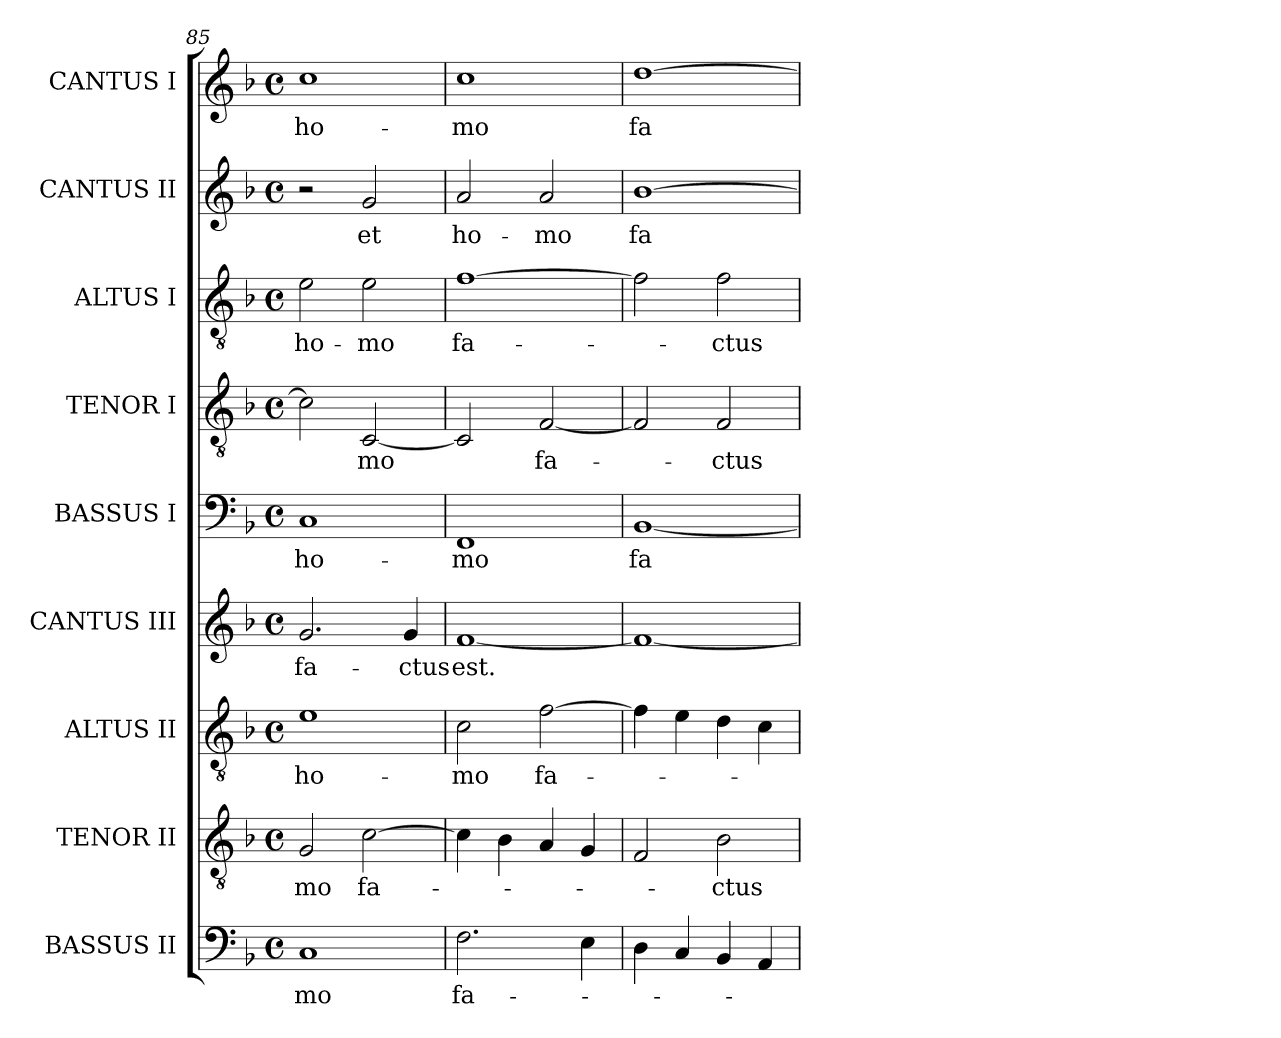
**kern	**text	**kern	**text	**kern	**text	**kern	**text	**kern	**text	**kern	**text	**kern	**text	**kern	**text	**kern	**text
*part9	*part9	*part8	*part8	*part7	*part7	*part6	*part6	*part5	*part5	*part4	*part4	*part3	*part3	*part2	*part2	*part1	*part1
*staff9	*staff9	*staff8	*staff8	*staff7	*staff7	*staff6	*staff6	*staff5	*staff5	*staff4	*staff4	*staff3	*staff3	*staff2	*staff2	*staff1	*staff1
*I"BASSUS II	*	*I"TENOR II	*	*I"ALTUS II	*	*I"CANTUS III	*	*I"BASSUS I	*	*I"TENOR I	*	*I"ALTUS I	*	*I"CANTUS II	*	*I"CANTUS I	*
*I'B. II	*	*I'T. II	*	*I'A. II	*	*I'C. III	*	*I'B. I	*	*I'T. I	*	*I'A. I	*	*I'C. II	*	*I'C. I	*
*clefF4	*	*clefGv2	*	*clefGv2	*	*clefG2	*	*clefF4	*	*clefGv2	*	*clefGv2	*	*clefG2	*	*clefG2	*
*	*	*ITrd7c12	*	*ITrd7c12	*	*	*	*	*	*ITrd7c12	*	*ITrd7c12	*	*	*	*	*
*k[b-]	*	*k[b-]	*	*k[b-]	*	*k[b-]	*	*k[b-]	*	*k[b-]	*	*k[b-]	*	*k[b-]	*	*k[b-]	*
*F:	*	*F:	*	*F:	*	*F:	*	*F:	*	*F:	*	*F:	*	*F:	*	*F:	*
*M4/4	*	*M4/4	*	*M4/4	*	*M4/4	*	*M4/4	*	*M4/4	*	*M4/4	*	*M4/4	*	*M4/4	*
*met(c)	*	*met(c)	*	*met(c)	*	*met(c)	*	*met(c)	*	*met(c)	*	*met(c)	*	*met(c)	*	*met(c)	*
=85	=85	=85	=85	=85	=85	=85	=85	=85	=85	=85	=85	=85	=85	=85	=85	=85	=85
!	!LO:LY:b:color=#000000	!	!	!	!	!	!	!	!	!	!	!	!	!	!	!	!
!	!	!	!LO:LY:b:color=#000000	!	!	!	!	!	!	!	!	!	!	!	!	!	!
!	!	!	!	!	!LO:LY:b:color=#000000	!	!	!	!	!	!	!	!	!	!	!	!
!	!	!	!	!	!	!	!LO:LY:b:color=#000000	!	!	!	!	!	!	!	!	!	!
!	!	!	!	!	!	!	!	!	!LO:LY:b:color=#000000	!	!	!	!	!	!	!	!
!	!	!	!	!	!	!	!	!	!	!	!	!	!LO:LY:b:color=#000000	!	!	!	!
!	!	!	!	!	!	!	!	!	!	!	!	!	!	!	!	!	!LO:LY:b:color=#000000
1Ci	-mo	2GGi/	-mo	1Ei	ho-	2.gi/	fa-	1Ci	ho-	2Ci\]	.	2Ei\	ho-	2r	.	1cci	ho-
!	!	!	!LO:LY:b:color=#000000	!	!	!	!	!	!	!	!	!	!	!	!	!	!
!	!	!	!	!	!	!	!	!	!	!	!LO:LY:b:color=#000000	!	!	!	!	!	!
!	!	!	!	!	!	!	!	!	!	!	!	!	!LO:LY:b:color=#000000	!	!	!	!
!	!	!	!	!	!	!	!	!	!	!	!	!	!	!	!LO:LY:b:color=#000000	!	!
.	.	[>2Ci\	fa-	.	.	.	.	.	.	[<2CCi/	-mo	2Ei\	-mo	2gi/	et	.	.
!	!	!	!	!	!	!	!LO:LY:b:color=#000000	!	!	!	!	!	!	!	!	!	!
.	.	.	.	.	.	4gi/	-ctus	.	.	.	.	.	.	.	.	.	.
=86	=86	=86	=86	=86	=86	=86	=86	=86	=86	=86	=86	=86	=86	=86	=86	=86	=86
!	!LO:LY:b:color=#000000	!	!	!	!	!	!	!	!	!	!	!	!	!	!	!	!
!	!	!	!	!	!LO:LY:b:color=#000000	!	!	!	!	!	!	!	!	!	!	!	!
!	!	!	!	!	!	!	!LO:LY:b:color=#000000	!	!	!	!	!	!	!	!	!	!
!	!	!	!	!	!	!	!	!	!LO:LY:b:color=#000000	!	!	!	!	!	!	!	!
!	!	!	!	!	!	!	!	!	!	!	!	!	!LO:LY:b:color=#000000	!	!	!	!
!	!	!	!	!	!	!	!	!	!	!	!	!	!	!	!LO:LY:b:color=#000000	!	!
!	!	!	!	!	!	!	!	!	!	!	!	!	!	!	!	!	!LO:LY:b:color=#000000
2.Fi\	fa-	4Ci\]	.	2Ci\	-mo	[<1fi	est.	1FFi	-mo	2CCi/]	.	[>1Fi	fa-	2ai/	ho-	1cci	-mo
.	.	4BB-i\	.	.	.	.	.	.	.	.	.	.	.	.	.	.	.
!	!	!	!	!	!LO:LY:b:color=#000000	!	!	!	!	!	!	!	!	!	!	!	!
!	!	!	!	!	!	!	!	!	!	!	!LO:LY:b:color=#000000	!	!	!	!	!	!
!	!	!	!	!	!	!	!	!	!	!	!	!	!	!	!LO:LY:b:color=#000000	!	!
.	.	4AAi/	.	[>2Fi\	fa-	.	.	.	.	[<2FFi/	fa-	.	.	2ai/	-mo	.	.
4Ei\	.	4GGi/	.	.	.	.	.	.	.	.	.	.	.	.	.	.	.
!!LO:PB:g=z
=87	=87	=87	=87	=87	=87	=87	=87	=87	=87	=87	=87	=87	=87	=87	=87	=87	=87
!	!	!	!	!	!	!	!	!	!LO:LY:b:color=#000000	!	!	!	!	!	!	!	!
!	!	!	!	!	!	!	!	!	!	!	!	!	!	!	!LO:LY:b:color=#000000	!	!
!	!	!	!	!	!	!	!	!	!	!	!	!	!	!	!	!	!LO:LY:b:color=#000000
4Di\	.	2FFi/	.	4Fi\]	.	1fi_<	.	[<1BB-i	fa-	2FFi/]	.	2Fi\]	.	[>1b-i	fa-	[>1ddi	fa-
4Ci/	.	.	.	4Ei\	.	.	.	.	.	.	.	.	.	.	.	.	.
!	!	!	!LO:LY:b:color=#000000	!	!	!	!	!	!	!	!	!	!	!	!	!	!
!	!	!	!	!	!	!	!	!	!	!	!LO:LY:b:color=#000000	!	!	!	!	!	!
!	!	!	!	!	!	!	!	!	!	!	!	!	!LO:LY:b:color=#000000	!	!	!	!
4BB-i/	.	2BB-i\	-ctus	4Di\	.	.	.	.	.	2FFi/	-ctus	2Fi\	-ctus	.	.	.	.
4AAi/	.	.	.	4Ci\	.	.	.	.	.	.	.	.	.	.	.	.	.
=	=	=	=	=	=	=	=	=	=	=	=	=	=	=	=	=	=
*-	*-	*-	*-	*-	*-	*-	*-	*-	*-	*-	*-	*-	*-	*-	*-	*-	*-
